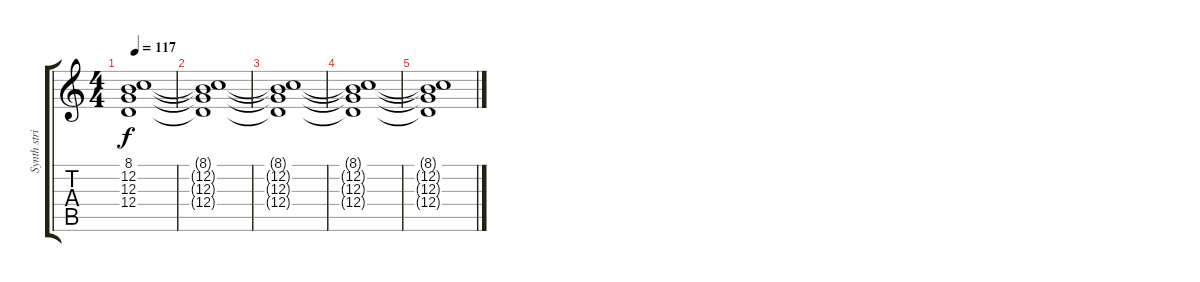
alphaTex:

\track ("Synth strings" "Synth stri") {instrument stringensemble1}
\staff {score tabs}
\tuning (E4 B3 G3 D3 A2 E2) {hide}
\ts (4 4)
\tempo 117
\clef g2
\ks c
(8.1{t} 12.2{t} 12.3{t} 12.4{t}).1{dy f} |
(8.1{t} 12.2{t} 12.3{t} 12.4{t}).1 |
(8.1{t} 12.2{t} 12.3{t} 12.4{t}).1 |
(8.1{t} 12.2{t} 12.3{t} 12.4{t}).1 |
(8.1{t} 12.2{t} 12.3{t} 12.4{t}).1
